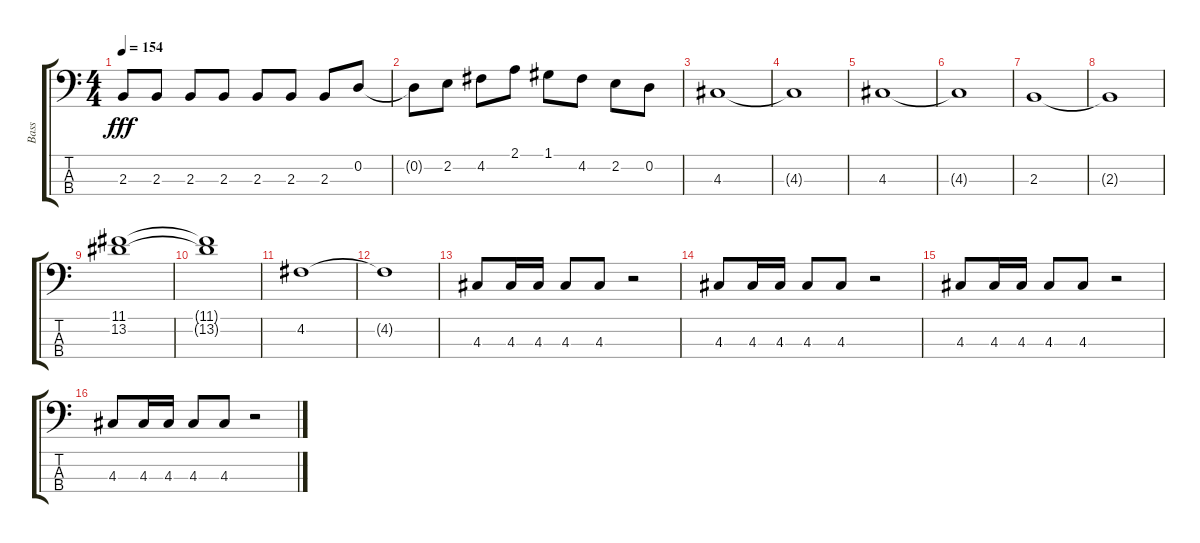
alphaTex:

\track ("Bass" "Bass") {instrument slapbass1}
\staff {score tabs}
\tuning (G2 D2 A1 E1) {hide}
\ts (4 4)
\tempo 154
\clef f4
\ks c
2.3{t}.8{dy fff} 2.3.8 2.3.8 2.3.8 2.3.8 2.3.8 2.3.8 0.2.8 |
0.2{t}.8 2.2.8 4.2.8 2.1.8 1.1.8 4.2.8 2.2.8 0.2.8 |
4.3.1 |
4.3{t}.1 |
4.3.1 |
4.3{t}.1 |
2.3.1 |
2.3{t}.1 |
(11.1 13.2).1 |
(11.1{t} 13.2{t}).1 |
4.2.1 |
4.2{t}.1 |
4.3.8 4.3.16 4.3.16 4.3.8 4.3.8 r.2 |
4.3.8 4.3.16 4.3.16 4.3.8 4.3.8 r.2 |
4.3.8 4.3.16 4.3.16 4.3.8 4.3.8 r.2 |
4.3.8 4.3.16 4.3.16 4.3.8 4.3.8 r.2
